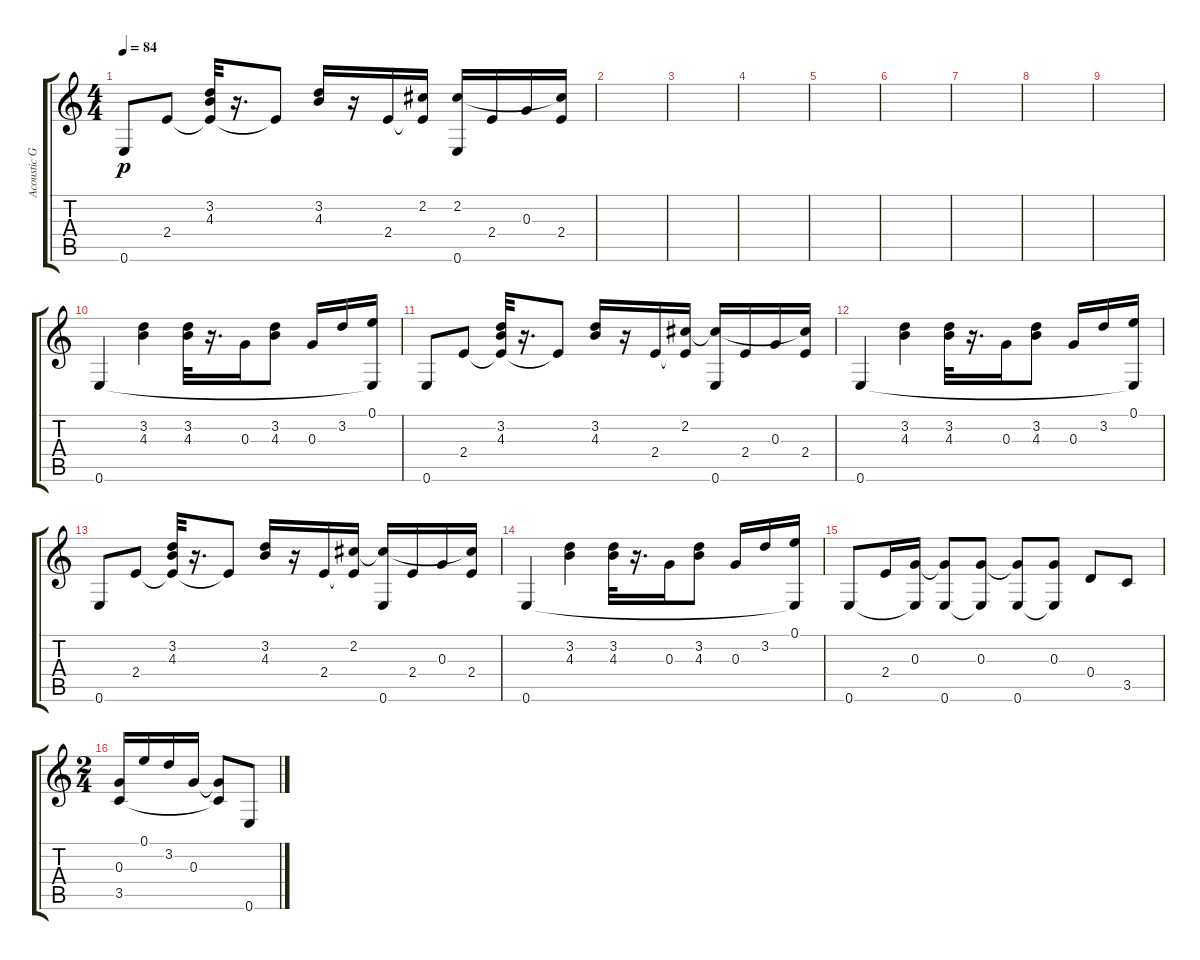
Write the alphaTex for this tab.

\track ("Acoustic Guitar" "Acoustic G") {instrument acousticguitarnylon}
\staff {score tabs}
\tuning (E4 B3 G3 D3 A2 E2) {hide}
\ts (4 4)
\tempo 84
\clef g2
\ks c
0.6.8{dy p} 2.4.8 (3.2 4.3 2.4{t}).32 r.16{d} 2.4{t}.8 (3.2 4.3).16 r.16 2.4.16 (2.2 2.4{t}).16 (2.2 0.6).16 2.4.16 0.3.16 (2.2{t} 2.4).16 |
|
|
|
|
|
|
|
|
0.6.4 (3.2 4.3).4 (3.2 4.3).32 r.16{d} 0.3.16 (3.2 4.3).8 0.3.16 3.2.16 (0.1 0.6{t}).16 |
0.6.8 2.4.8 (3.2 4.3 2.4{t}).32 r.16{d} 2.4{t}.8 (3.2 4.3).16 r.16 2.4.16 (2.2 2.4{t}).16 (2.2{t} 0.6).16 2.4.16 0.3.16 (2.2{t} 2.4).16 |
0.6.4 (3.2 4.3).4 (3.2 4.3).32 r.16{d} 0.3.16 (3.2 4.3).8 0.3.16 3.2.16 (0.1 0.6{t}).16 |
0.6.8 2.4.8 (3.2 4.3 2.4{t}).32 r.16{d} 2.4{t}.8 (3.2 4.3).16 r.16 2.4.16 (2.2 2.4{t}).16 (2.2{t} 0.6).16 2.4.16 0.3.16 (2.2{t} 2.4).16 |
0.6.4 (3.2 4.3).4 (3.2 4.3).32 r.16{d} 0.3.16 (3.2 4.3).8 0.3.16 3.2.16 (0.1 0.6{t}).16 |
0.6.8 2.4.16 (0.3 0.6{t}).16 (0.3{t} 0.6).8 (0.3 0.6{t}).8 (0.3{t} 0.6).8 (0.3 0.6{t}).8 0.4.8 3.5.8 |
\ts (2 4)
(0.3 3.5).16 0.1.16 3.2.16 0.3.16 (0.3{t} 3.5{t}).8 0.6.8
